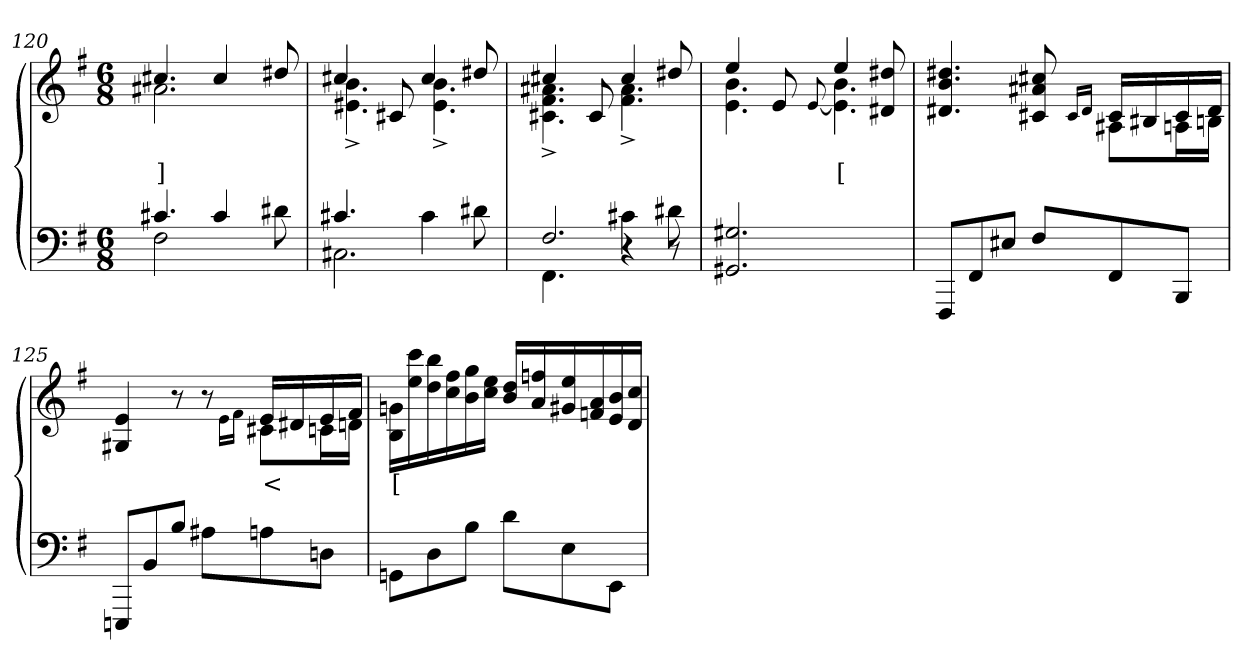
**kern	**kern	**text
*part2	*part1	*part1
*staff2	*staff1	*staff1
*clefF4	*clefG2	*
*k[f#]	*k[f#]	*
*M6/8	*M6/8	*
=120	=120	=120
*^	*^	*
4.c#X	2F#	4.cc#X	2.a#X	]
4c#	.	4cc#	.	.
.	4ryy	.	.	.
8d#X	.	8dd#X	.	.
=121	=121	=121	=121	=121
4.c#X	2.C#	4cc#X	4.e#X^> 4.b^>	.
.	.	8c#	.	.
4c#\	.	4cc#	4.e#^> 4.b^>	.
8d#X\	.	8dd#X	.	.
=122	=122	=122	=122	=122
*	*^	*	*	*
4.ryy	2.F#/	4.FF#\	4cc#X	4.c#^> 4.f#^> 4.a#X^>	.
.	.	.	8c#	.	.
4c#X\	.	4r	4cc#	4.f#^> 4.a#^>	.
8d#X\	.	8r	8dd#X	.	.
*v	*v	*v	*	*	*
=123	=123	=123	=123
2.G#X 2.GG#X	4ee	4.e 4.b	.
.	8e	.	.
.	.	[8qqe/	.
.	4ee	4.b 4.e]	[
.	8dd#X 8d#X	.	.
=124	=124	=124	=124
8FFF#L	4.dd#X 4.b 4.d#X	2ryy	.
8FF#	.	.	.
8E#XJ	.	.	.
8F#L	8cc#X 8a#X 8c#X	.	.
.	16qc#/LL	.	.
.	16qd#/JJ	.	.
8FF#	16c#LL	8A#L	.
.	16B#X	.	.
8BBBJ	16c#	16AnL	.
.	16d#JJ	16BnJJ	.
=125	=125	=125	=125
8EEEnL	4e 4G#X	2ryy	.
8BB	.	.	.
8BJ	8r	.	.
8A#XL	8r	.	.
.	.	16qe\LL	.
.	.	16qf#\JJ	.
8An	16eLL	8c#XL	<
.	16d#X	.	.
8DnJ	16e	16cnL	.
.	16f#JJ	16dnJJ	.
*	*v	*v	*
=126	=126	=126
8GGnL	16gn 16BLL	[
.	16ccc 16ee	.
8D	16bb 16dd	.
.	16ff# 16cc	.
8BJ	16gg 16b	.
.	16ee 16ccJJ	.
8dL	16dd 16bLL	.
.	16ffn 16a	.
8E	16ee 16g#X	.
.	16a 16fn	.
8EEJ	16b 16e	.
.	16cc 16dJJ	.
=	=	=
*-	*-	*-
